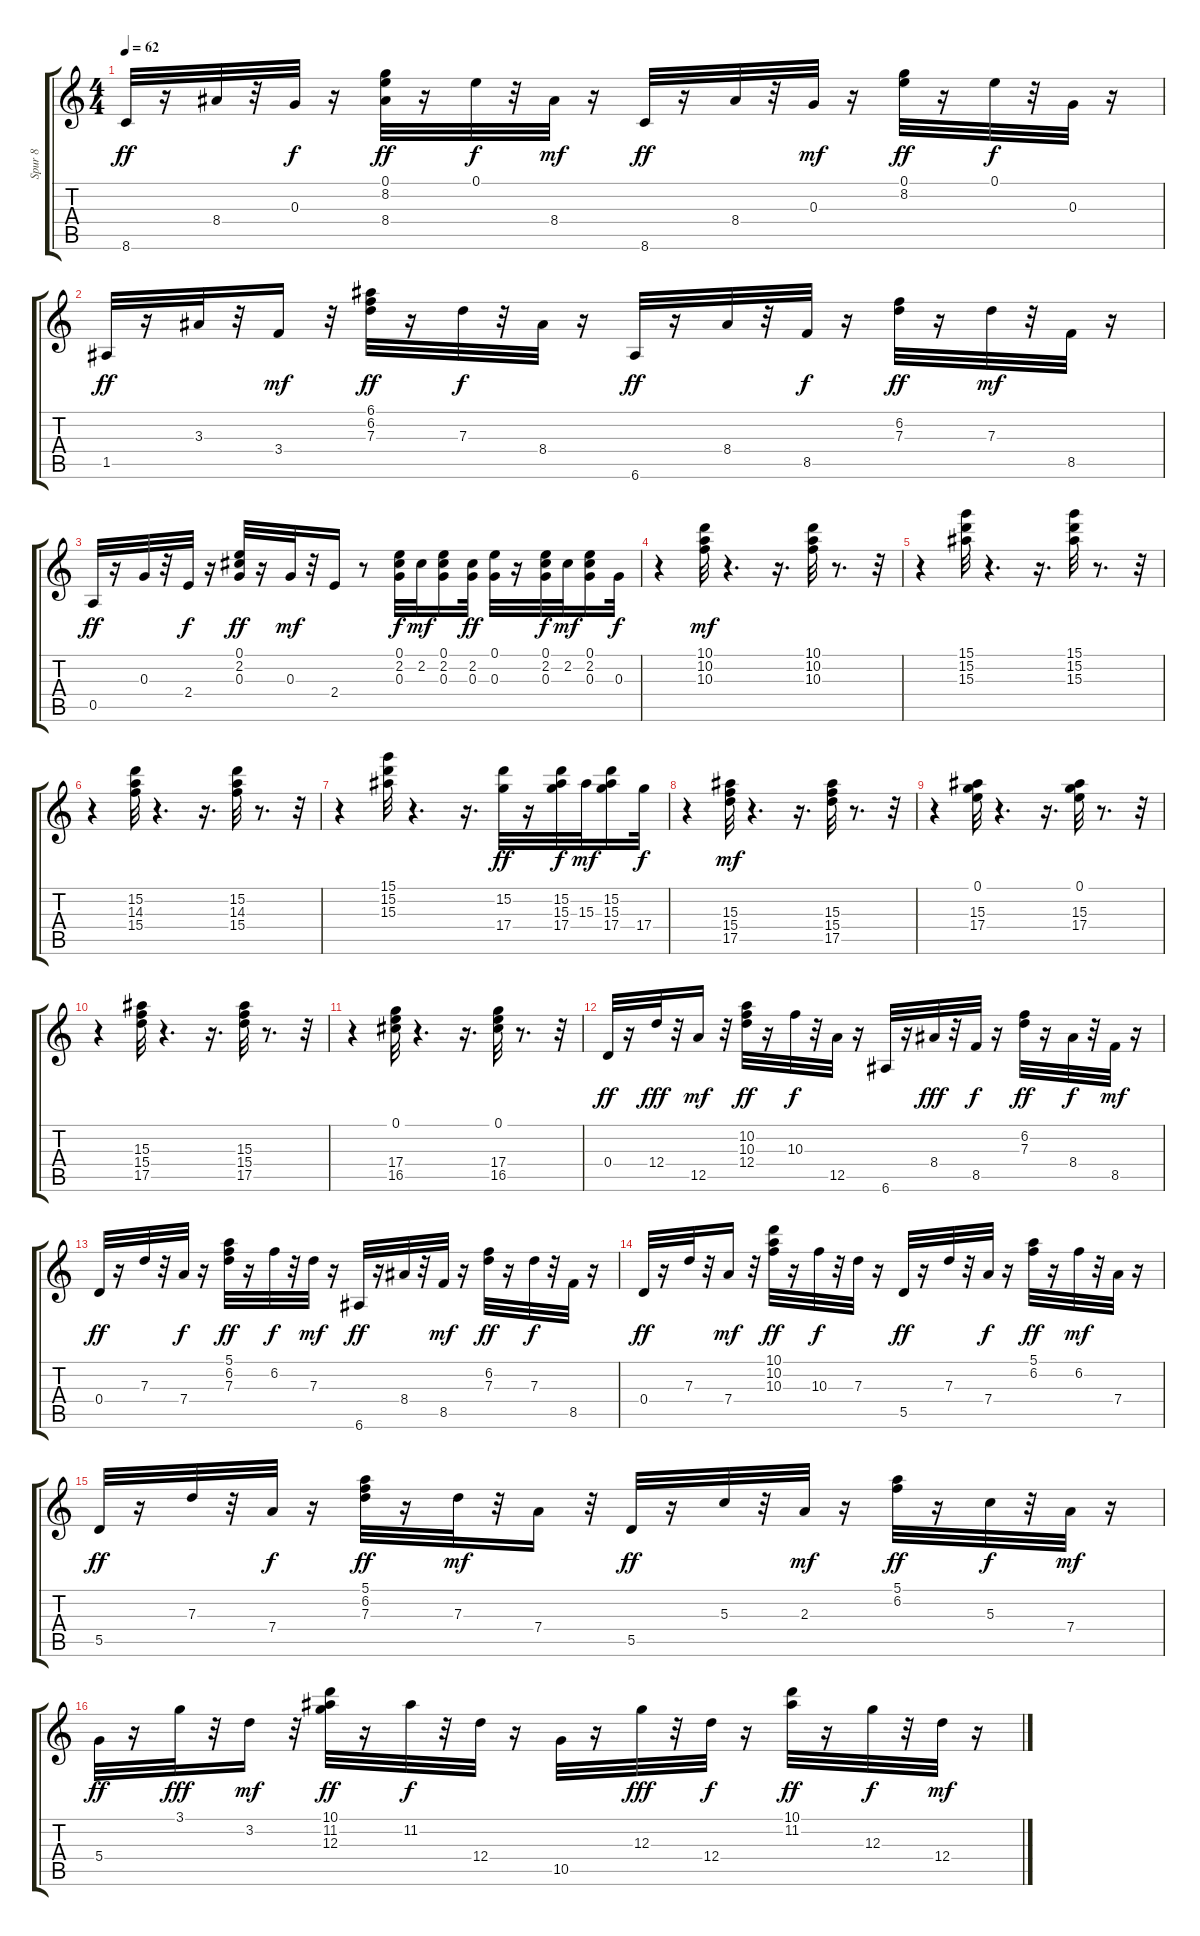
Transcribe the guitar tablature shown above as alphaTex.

\track ("Spur 8" "Spur 8") {instrument overdrivenguitar}
\staff {score tabs}
\tuning (E4 B3 G3 D3 A2 E2) {hide}
\ts (4 4)
\tempo 62
\clef g2
\ks c
8.6.32{dy ff} r.16 8.4.32 r.32 0.3.32{dy f} r.16 (0.1 8.2 8.4).32{dy ff} r.16 0.1.32{dy f} r.32 8.4.32{dy mf} r.16 8.6.32{dy ff} r.16 8.4.32 r.32 0.3.32{dy mf} r.16 (0.1 8.2).32{dy ff} r.16 0.1.32{dy f} r.32 0.3.32 r.16 |
1.5.32{dy ff} r.16 3.3.32 r.32 3.4.16{dy mf} r.32 (6.1 6.2 7.3).32{dy ff} r.16 7.3.32{dy f} r.32 8.4.32 r.16 6.6.32{dy ff} r.16 8.4.32 r.32 8.5.32{dy f} r.16 (6.2 7.3).32{dy ff} r.16 7.3.32{dy mf} r.32 8.5.32 r.16 |
0.5.32{dy ff} r.16 0.3.32 r.32 2.4.32{dy f} r.16 (0.1 2.2 0.3).32{dy ff} r.16 0.3.32{dy mf} r.32 2.4.16 r.8 (0.1 2.2 0.3).32{dy f balance 3 instrument electricguitarjazz} 2.2.32{dy mf} (0.1 2.2 0.3).16 (2.2 0.3).32{dy ff} (0.1 0.3).32 r.16 (0.1 2.2 0.3).32{dy f} 2.2.32{dy mf} (0.1 2.2 0.3).16 0.3.32{dy f} |
r.4 (10.1 10.2 10.3).32{dy mf balance 2 instrument overdrivenguitar} r.4{d} r.16{d} (10.1 10.2 10.3).32 r.8{d} r.32 |
r.4 (15.1 15.2 15.3).32 r.4{d} r.16{d} (15.1 15.2 15.3).32 r.8{d} r.32 |
r.4 (15.2 14.3 15.4).32 r.4{d} r.16{d} (15.2 14.3 15.4).32 r.8{d} r.32 |
r.4 (15.1 15.2 15.3).32 r.4{d} r.16{d} (15.2 17.4).32{dy ff balance 3 instrument electricguitarjazz} r.16 (15.2 15.3 17.4).32{dy f} 15.3.32{dy mf} (15.2 15.3 17.4).16 17.4.32{dy f} |
r.4 (15.3 15.4 17.5).32{dy mf balance 2 instrument overdrivenguitar} r.4{d} r.16{d} (15.3 15.4 17.5).32 r.8{d} r.32 |
r.4 (0.1 15.3 17.4).32 r.4{d} r.16{d} (0.1 15.3 17.4).32 r.8{d} r.32 |
r.4 (15.3 15.4 17.5).32 r.4{d} r.16{d} (15.3 15.4 17.5).32 r.8{d} r.32 |
r.4 (0.1 17.4 16.5).32 r.4{d} r.16{d} (0.1 17.4 16.5).32 r.8{d} r.32 |
0.4.32{dy ff balance 1 instrument electricguitarmuted} r.16 12.4.32{dy fff} r.32 12.5.16{dy mf} r.32 (10.2 10.3 12.4).32{dy ff} r.16 10.3.32{dy f} r.32 12.5.32 r.16 6.6.32 r.16 8.4.32{dy fff} r.32 8.5.32{dy f} r.16 (6.2 7.3).32{dy ff} r.16 8.4.32{dy f} r.32 8.5.32{dy mf} r.16 |
0.4.32{dy ff} r.16 7.3.32 r.32 7.4.32{dy f} r.16 (5.1 6.2 7.3).32{dy ff} r.16 6.2.32{dy f} r.32 7.3.32{dy mf} r.16 6.6.32{dy ff} r.16 8.4.32 r.32 8.5.32{dy mf} r.16 (6.2 7.3).32{dy ff} r.16 7.3.32{dy f} r.32 8.5.32 r.16 |
0.4.32{dy ff} r.16 7.3.32 r.32 7.4.16{dy mf} r.32 (10.1 10.2 10.3).32{dy ff} r.16 10.3.32{dy f} r.32 7.3.32 r.16 5.5.32{dy ff} r.16 7.3.32 r.32 7.4.32{dy f} r.16 (5.1 6.2).32{dy ff} r.16 6.2.32{dy mf} r.32 7.4.32 r.16 |
5.5.32{dy ff} r.16 7.3.32 r.32 7.4.32{dy f} r.16 (5.1 6.2 7.3).32{dy ff} r.16 7.3.32{dy mf} r.32 7.4.16 r.32 5.5.32{dy ff} r.16 5.3.32 r.32 2.3.32{dy mf} r.16 (5.1 6.2).32{dy ff} r.16 5.3.32{dy f} r.32 7.4.32{dy mf} r.16 |
5.4.32{dy ff} r.16 3.1.32{dy fff} r.32 3.2.16{dy mf} r.32 (10.1 11.2 12.3).32{dy ff} r.16 11.2.32{dy f} r.32 12.4.32 r.16 10.5.32 r.16 12.3.32{dy fff} r.32 12.4.32{dy f} r.16 (10.1 11.2).32{dy ff} r.16 12.3.32{dy f} r.32 12.4.32{dy mf} r.16
